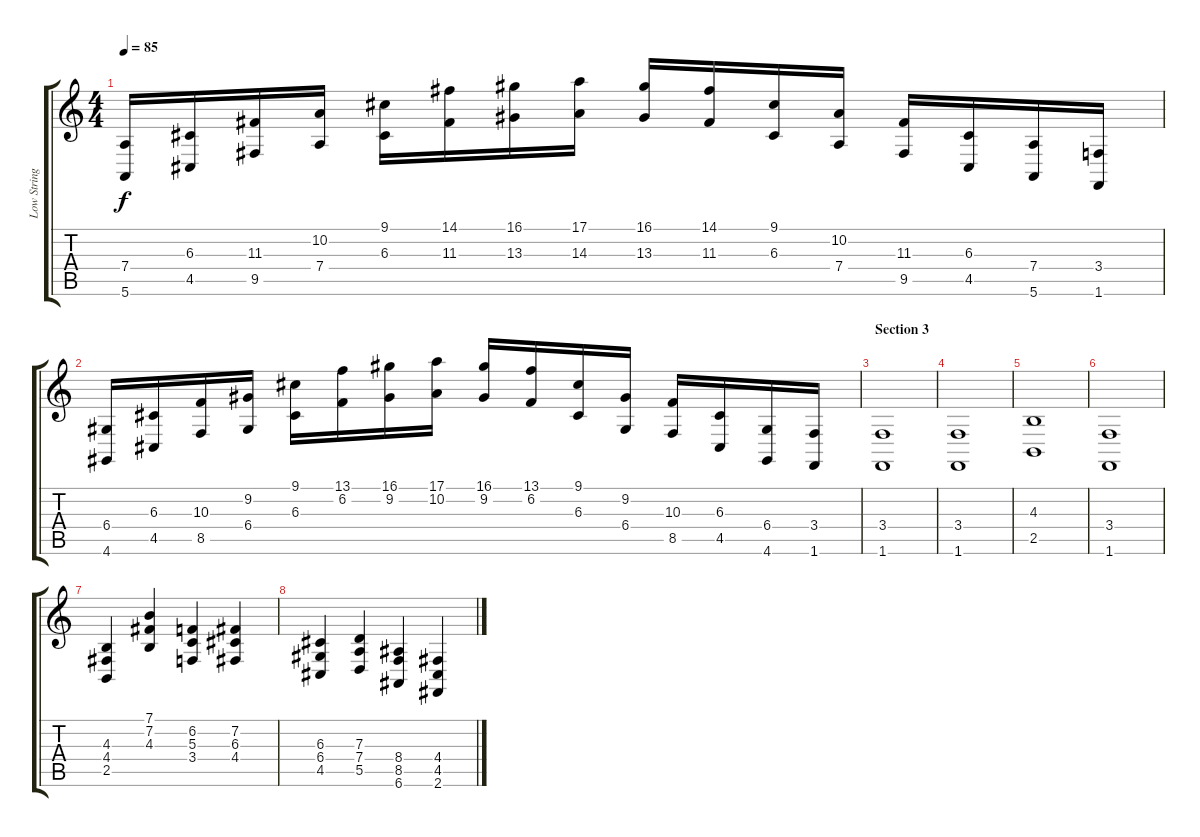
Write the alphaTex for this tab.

\track ("Low Strings 2" "Low String") {instrument stringensemble1}
\staff {score tabs}
\tuning (E4 B3 G3 D3 A2 E2) {hide}
\ts (4 4)
\tempo 85
\clef g2
\ks c
(7.4 5.6).16{dy f} (6.3 4.5).16 (11.3 9.5).16 (10.2 7.4).16 (9.1 6.3).16 (14.1 11.3).16 (16.1 13.3).16 (17.1 14.3).16 (16.1 13.3).16 (14.1 11.3).16 (9.1 6.3).16 (10.2 7.4).16 (11.3 9.5).16 (6.3 4.5).16 (7.4 5.6).16 (3.4 1.6).16 |
(6.4 4.6).16 (6.3 4.5).16 (10.3 8.5).16 (9.2 6.4).16 (9.1 6.3).16 (13.1 6.2).16 (16.1 9.2).16 (17.1 10.2).16 (16.1 9.2).16 (13.1 6.2).16 (9.1 6.3).16 (9.2 6.4).16 (10.3 8.5).16 (6.3 4.5).16 (6.4 4.6).16 (3.4 1.6).16 |
\section ("" "Section 3")
(3.4 1.6).1 |
(3.4 1.6).1 |
(4.3 2.5).1 |
(3.4 1.6).1 |
(4.3 4.4 2.5).4 (7.1 7.2 4.3).4 (6.2 5.3 3.4).4 (7.2 6.3 4.4).4 |
(6.3 6.4 4.5).4 (7.3 7.4 5.5).4 (8.4 8.5 6.6).4 (4.4 4.5 2.6).4
